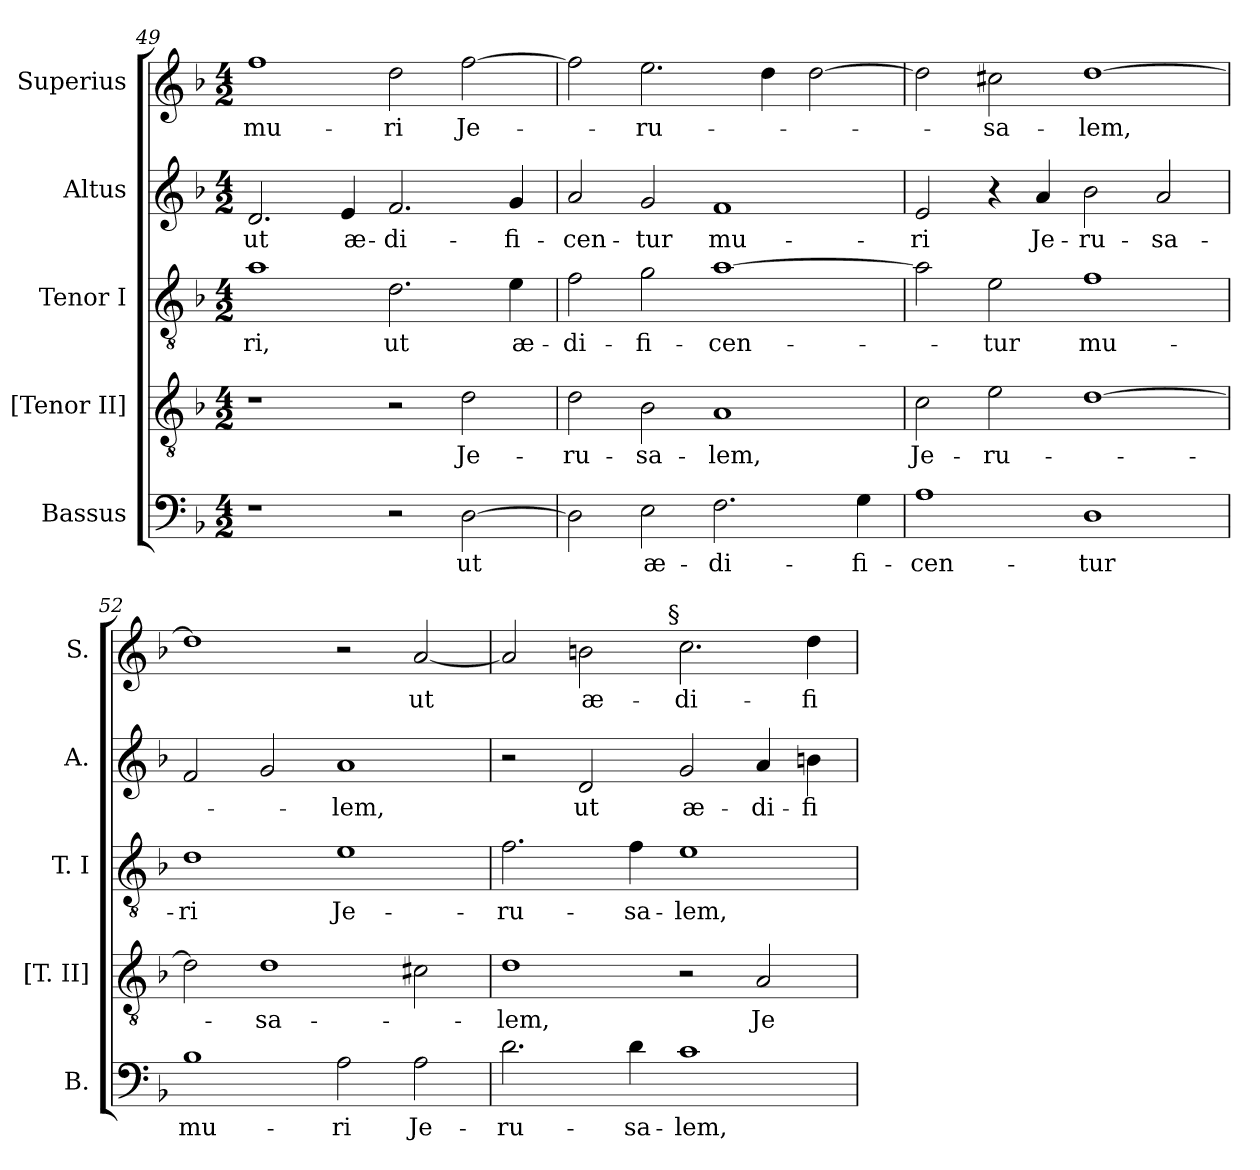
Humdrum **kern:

**kern	**text	**kern	**text	**kern	**text	**kern	**text	**kern	**text
*part5	*part5	*part4	*part4	*part3	*part3	*part2	*part2	*part1	*part1
*staff5	*staff5	*staff4	*staff4	*staff3	*staff3	*staff2	*staff2	*staff1	*staff1
*I"Bassus	*	*I"[Tenor II]	*	*I"Tenor I	*	*I"Altus	*	*I"Superius	*
*I'B.	*	*I'[T. II]	*	*I'T. I	*	*I'A.	*	*I'S.	*
*clefF4	*	*clefGv2	*	*clefGv2	*	*clefG2	*	*clefG2	*
*	*	*ITrd7c12	*	*ITrd7c12	*	*	*	*	*
*k[b-]	*	*k[b-]	*	*k[b-]	*	*k[b-]	*	*k[b-]	*
*F:	*	*F:	*	*F:	*	*F:	*	*F:	*
*M4/2	*	*M4/2	*	*M4/2	*	*M4/2	*	*M4/2	*
=49	=49	=49	=49	=49	=49	=49	=49	=49	=49
!	!	!	!	!	!LO:LY:b:color=#000000	!	!	!	!
!	!	!	!	!	!	!	!LO:LY:b:color=#000000	!	!
!	!	!	!	!	!	!	!	!	!LO:LY:b:color=#000000
1r	.	1r	.	1Ai	-ri,	2.di/	ut	1ffi	mu-
!	!	!	!	!	!	!	!LO:LY:b:color=#000000	!	!
.	.	.	.	.	.	4ei/	æ-	.	.
!	!	!	!	!	!LO:LY:b:color=#000000	!	!	!	!
!	!	!	!	!	!	!	!LO:LY:b:color=#000000	!	!
!	!	!	!	!	!	!	!	!	!LO:LY:b:color=#000000
2r	.	2r	.	2.Di\	ut	2.fi/	-di-	2ddi\	-ri
!	!LO:LY:b:color=#000000	!	!	!	!	!	!	!	!
!	!	!	!LO:LY:b:color=#000000	!	!	!	!	!	!
!	!	!	!	!	!	!	!	!	!LO:LY:b:color=#000000
[>2Di\	ut	2Di\	Je-	.	.	.	.	[>2ffi\	Je-
!	!	!	!	!	!LO:LY:b:color=#000000	!	!	!	!
!	!	!	!	!	!	!	!LO:LY:b:color=#000000	!	!
.	.	.	.	4Ei\	æ-	4gi/	-fi-	.	.
=50	=50	=50	=50	=50	=50	=50	=50	=50	=50
!	!	!	!LO:LY:b:color=#000000	!	!	!	!	!	!
!	!	!	!	!	!LO:LY:b:color=#000000	!	!	!	!
!	!	!	!	!	!	!	!LO:LY:b:color=#000000	!	!
2Di\]	.	2Di\	-ru-	2Fi\	-di-	2ai/	-cen-	2ffi\]	.
!	!LO:LY:b:color=#000000	!	!	!	!	!	!	!	!
!	!	!	!LO:LY:b:color=#000000	!	!	!	!	!	!
!	!	!	!	!	!LO:LY:b:color=#000000	!	!	!	!
!	!	!	!	!	!	!	!LO:LY:b:color=#000000	!	!
!	!	!	!	!	!	!	!	!	!LO:LY:b:color=#000000
2Ei\	æ-	2BB-i\	-sa-	2Gi\	-fi-	2gi/	-tur	2.eei\	-ru-
!	!LO:LY:b:color=#000000	!	!	!	!	!	!	!	!
!	!	!	!LO:LY:b:color=#000000	!	!	!	!	!	!
!	!	!	!	!	!LO:LY:b:color=#000000	!	!	!	!
!	!	!	!	!	!	!	!LO:LY:b:color=#000000	!	!
2.Fi\	-di-	1AAi	-lem,	[>1Ai	-cen-	1fi	mu-	.	.
.	.	.	.	.	.	.	.	4ddi\	.
.	.	.	.	.	.	.	.	[>2ddi\	.
!	!LO:LY:b:color=#000000	!	!	!	!	!	!	!	!
4Gi\	-fi-	.	.	.	.	.	.	.	.
=51	=51	=51	=51	=51	=51	=51	=51	=51	=51
!	!LO:LY:b:color=#000000	!	!	!	!	!	!	!	!
!	!	!	!LO:LY:b:color=#000000	!	!	!	!	!	!
!	!	!	!	!	!	!	!LO:LY:b:color=#000000	!	!
1Ai	-cen-	2Ci\	Je-	2Ai\]	.	2ei/	-ri	2ddi\]	.
!	!	!	!LO:LY:b:color=#000000	!	!	!	!	!	!
!	!	!	!	!	!LO:LY:b:color=#000000	!	!	!	!
!	!	!	!	!	!	!	!	!	!LO:LY:b:color=#000000
.	.	2Ei\	-ru-	2Ei\	-tur	4r	.	2cc#Xi\	-sa-
!	!	!	!	!	!	!	!LO:LY:b:color=#000000	!	!
.	.	.	.	.	.	4ai/	Je-	.	.
!	!LO:LY:b:color=#000000	!	!	!	!	!	!	!	!
!	!	!	!	!	!LO:LY:b:color=#000000	!	!	!	!
!	!	!	!	!	!	!	!LO:LY:b:color=#000000	!	!
!	!	!	!	!	!	!	!	!	!LO:LY:b:color=#000000
1Di	-tur	[>1Di	.	1Fi	mu-	2b-i\	-ru-	[>1ddi	-lem,
!	!	!	!	!	!	!	!LO:LY:b:color=#000000	!	!
.	.	.	.	.	.	2ai/	-sa-	.	.
!!LO:PB:g=z
=52	=52	=52	=52	=52	=52	=52	=52	=52	=52
!	!LO:LY:b:color=#000000	!	!	!	!	!	!	!	!
!	!	!	!	!	!LO:LY:b:color=#000000	!	!	!	!
1B-i	mu-	2Di\]	.	1Di	-ri	2fi/	.	1ddi]	.
!	!	!	!LO:LY:b:color=#000000	!	!	!	!	!	!
.	.	1Di	-sa-	.	.	2gi/	.	.	.
!	!LO:LY:b:color=#000000	!	!	!	!	!	!	!	!
!	!	!	!	!	!LO:LY:b:color=#000000	!	!	!	!
!	!	!	!	!	!	!	!LO:LY:b:color=#000000	!	!
2Ai\	-ri	.	.	1Ei	Je-	1ai	-lem,	2r	.
!	!LO:LY:b:color=#000000	!	!	!	!	!	!	!	!
!	!	!	!	!	!	!	!	!	!LO:LY:b:color=#000000
2Ai\	Je-	2C#Xi\	.	.	.	.	.	[<2ai/	ut
=53	=53	=53	=53	=53	=53	=53	=53	=53	=53
!	!LO:LY:b:color=#000000	!	!	!	!	!	!	!	!
!	!	!	!LO:LY:b:color=#000000	!	!	!	!	!	!
!	!	!	!	!	!LO:LY:b:color=#000000	!	!	!	!
2.di\	-ru-	1Di	-lem,	2.Fi\	-ru-	2r	.	2ai/]	.
!	!	!	!	!	!	!	!LO:LY:b:color=#000000	!	!
!	!	!	!	!	!	!	!	!	!LO:LY:b:color=#000000
.	.	.	.	.	.	2di/	ut	2bni\	æ-
!	!LO:LY:b:color=#000000	!	!	!	!	!	!	!	!
!	!	!	!	!	!LO:LY:b:color=#000000	!	!	!	!
4di\	-sa-	.	.	4Fi\	-sa-	.	.	.	.
!	!LO:LY:b:color=#000000	!	!	!	!	!	!	!	!
!	!	!	!	!	!LO:LY:b:color=#000000	!	!	!	!
!	!	!	!	!	!	!	!LO:LY:b:color=#000000	!	!
!	!	!	!	!	!	!	!	!LO:TX:a:rj:t=§	!
!	!	!	!	!	!	!	!	!	!LO:LY:b:color=#000000
1ci	-lem,	2r	.	1Ei	-lem,	2gi/	æ-	2.cci\	-di-
!	!	!	!LO:LY:b:color=#000000	!	!	!	!	!	!
!	!	!	!	!	!	!	!LO:LY:b:color=#000000	!	!
.	.	2AAi/	Je-	.	.	4ai/	-di-	.	.
!	!	!	!	!	!	!	!LO:LY:b:color=#000000	!	!
!	!	!	!	!	!	!	!	!	!LO:LY:b:color=#000000
.	.	.	.	.	.	4bni\	-fi-	4ddi\	-fi-
=	=	=	=	=	=	=	=	=	=
*-	*-	*-	*-	*-	*-	*-	*-	*-	*-
